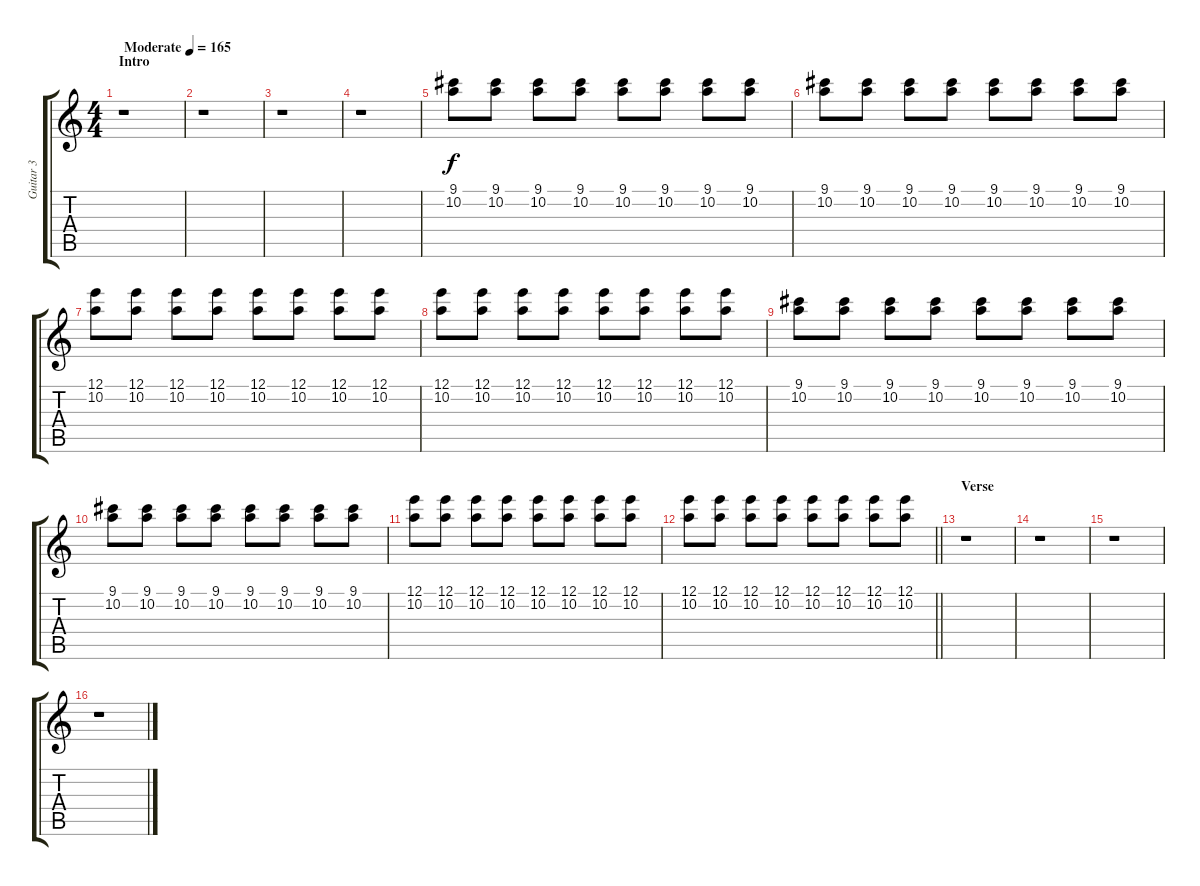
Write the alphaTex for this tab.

\track ("Guitar 3" "Guitar 3") {instrument distortionguitar}
\staff {score tabs}
\tuning (E4 B3 G3 D3 A2 D2) {hide}
\ts (4 4)
\section ("" "Intro")
\tempo (165 "Moderate")
\clef g2
\ks c
r.1{dy f instrument distortionguitar} |
r.1 |
r.1 |
r.1 |
(9.1 10.2).8 (9.1 10.2).8 (9.1 10.2).8 (9.1 10.2).8 (9.1 10.2).8 (9.1 10.2).8 (9.1 10.2).8 (9.1 10.2).8 |
(9.1 10.2).8 (9.1 10.2).8 (9.1 10.2).8 (9.1 10.2).8 (9.1 10.2).8 (9.1 10.2).8 (9.1 10.2).8 (9.1 10.2).8 |
(12.1 10.2).8 (12.1 10.2).8 (12.1 10.2).8 (12.1 10.2).8 (12.1 10.2).8 (12.1 10.2).8 (12.1 10.2).8 (12.1 10.2).8 |
(12.1 10.2).8 (12.1 10.2).8 (12.1 10.2).8 (12.1 10.2).8 (12.1 10.2).8 (12.1 10.2).8 (12.1 10.2).8 (12.1 10.2).8 |
(9.1 10.2).8 (9.1 10.2).8 (9.1 10.2).8 (9.1 10.2).8 (9.1 10.2).8 (9.1 10.2).8 (9.1 10.2).8 (9.1 10.2).8 |
(9.1 10.2).8 (9.1 10.2).8 (9.1 10.2).8 (9.1 10.2).8 (9.1 10.2).8 (9.1 10.2).8 (9.1 10.2).8 (9.1 10.2).8 |
(12.1 10.2).8 (12.1 10.2).8 (12.1 10.2).8 (12.1 10.2).8 (12.1 10.2).8 (12.1 10.2).8 (12.1 10.2).8 (12.1 10.2).8 |
\barLineRight lightlight
(12.1 10.2).8 (12.1 10.2).8 (12.1 10.2).8 (12.1 10.2).8 (12.1 10.2).8 (12.1 10.2).8 (12.1 10.2).8 (12.1 10.2).8 |
\section ("" "Verse")
r.1 |
r.1 |
r.1 |
r.1
